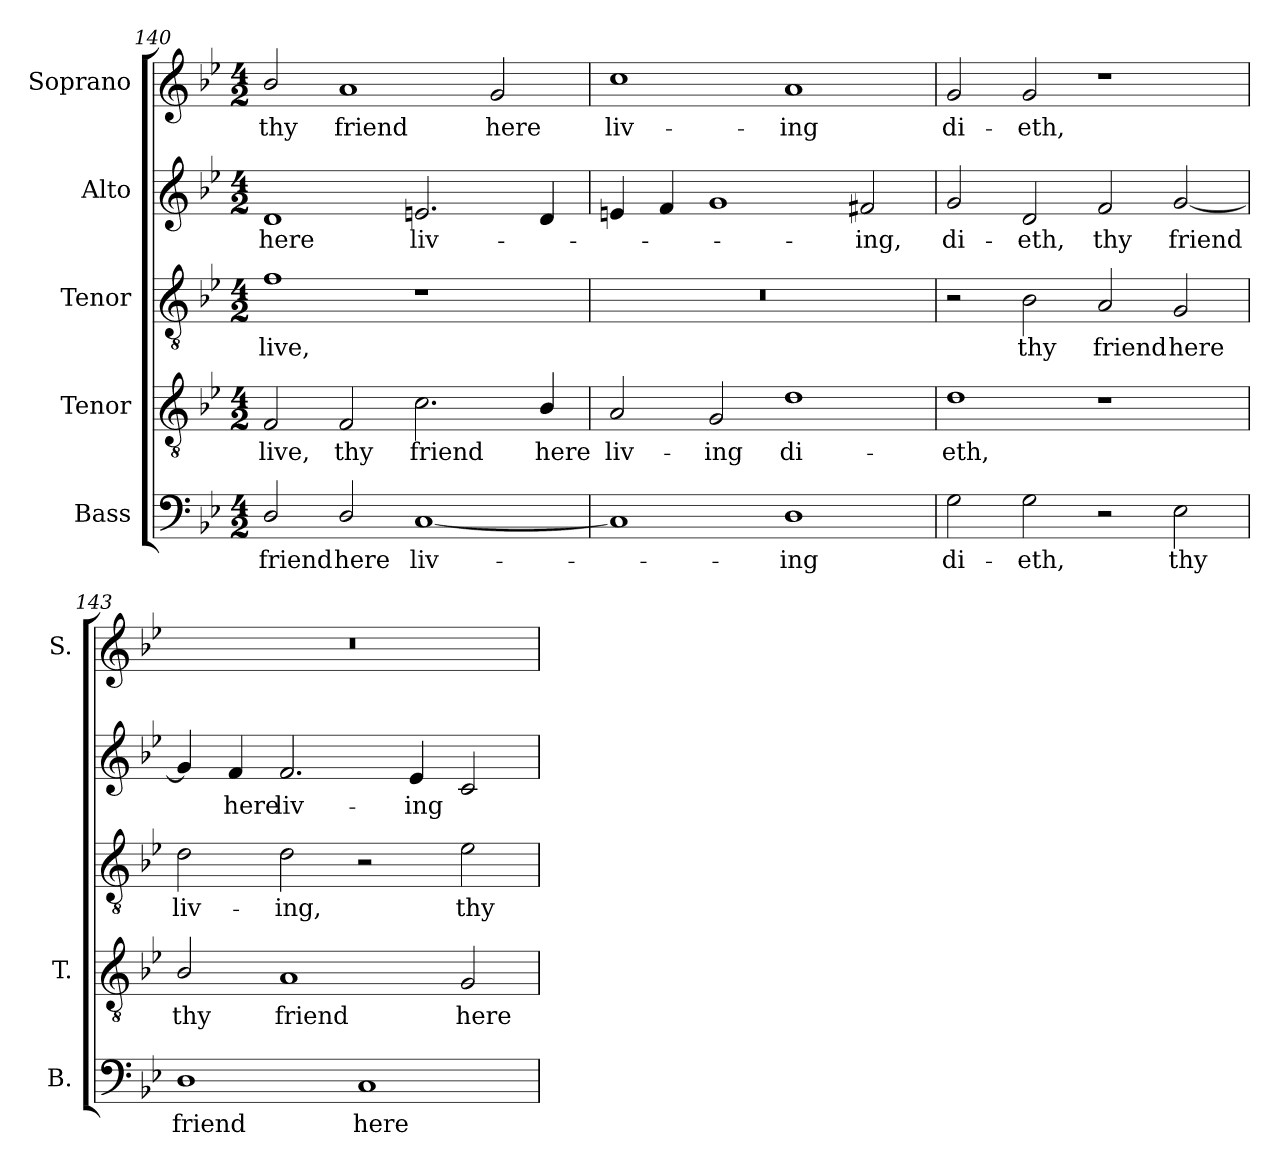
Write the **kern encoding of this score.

**kern	**text	**kern	**text	**kern	**text	**kern	**text	**kern	**text
*part5	*part5	*part4	*part4	*part3	*part3	*part2	*part2	*part1	*part1
*staff5	*staff5	*staff4	*staff4	*staff3	*staff3	*staff2	*staff2	*staff1	*staff1
*I"Bass	*	*I"Tenor	*	*I"Tenor	*	*I"Alto	*	*I"Soprano	*
*I'B.	*	*I'T.	*	*	*	*	*	*I'S.	*
*clefF4	*	*clefGv2	*	*clefGv2	*	*clefG2	*	*clefG2	*
*	*	*ITrd7c12	*	*ITrd7c12	*	*ITrd7c12	*	*	*
*k[b-e-]	*	*k[b-e-]	*	*k[b-e-]	*	*k[b-e-]	*	*k[b-e-]	*
*B-:	*	*B-:	*	*B-:	*	*B-:	*	*B-:	*
*M4/2	*	*M4/2	*	*M4/2	*	*M4/2	*	*M4/2	*
=140	=140	=140	=140	=140	=140	=140	=140	=140	=140
!	!LO:LY:b:color=#000000	!	!	!	!	!	!	!	!
!	!	!	!LO:LY:b:color=#000000	!	!	!	!	!	!
!	!	!	!	!	!LO:LY:b:color=#000000	!	!	!	!
!	!	!	!	!	!	!	!LO:LY:b:color=#000000	!	!
!	!	!	!	!	!	!	!	!	!LO:LY:b:color=#000000
2Di/	friend	2FFi/	live,	1Fi	live,	1Di	here	2b-i/	thy
!	!LO:LY:b:color=#000000	!	!	!	!	!	!	!	!
!	!	!	!LO:LY:b:color=#000000	!	!	!	!	!	!
!	!	!	!	!	!	!	!	!	!LO:LY:b:color=#000000
2Di/	here	2FFi/	thy	.	.	.	.	1ai	friend
!	!LO:LY:b:color=#000000	!	!	!	!	!	!	!	!
!	!	!	!LO:LY:b:color=#000000	!	!	!	!	!	!
!	!	!	!	!	!	!	!LO:LY:b:color=#000000	!	!
[1Ci	liv-	2.Ci\	friend	1r	.	2.Eni/	liv-	.	.
!	!	!	!	!	!	!	!	!	!LO:LY:b:color=#000000
.	.	.	.	.	.	.	.	2gi/	here
!	!	!	!LO:LY:b:color=#000000	!	!	!	!	!	!
.	.	4BB-i/	here	.	.	4Di/	.	.	.
=141	=141	=141	=141	=141	=141	=141	=141	=141	=141
!	!	!	!LO:LY:b:color=#000000	!LO:N:vis=1	!	!	!	!	!
!	!	!	!	!	!	!	!	!	!LO:LY:b:color=#000000
1Ci]	.	2AAi/	liv-	0r	.	4Eni/	.	1cci	liv-
.	.	.	.	.	.	4Fi/	.	.	.
!	!	!	!LO:LY:b:color=#000000	!	!	!	!	!	!
.	.	2GGi/	-ing	.	.	1Gi	.	.	.
!	!LO:LY:b:color=#000000	!	!	!	!	!	!	!	!
!	!	!	!LO:LY:b:color=#000000	!	!	!	!	!	!
!	!	!	!	!	!	!	!	!	!LO:LY:b:color=#000000
1Di	-ing	1Di	di-	.	.	.	.	1ai	-ing
!	!	!	!	!	!	!	!LO:LY:b:color=#000000	!	!
.	.	.	.	.	.	2F#Xi/	-ing,	.	.
=142	=142	=142	=142	=142	=142	=142	=142	=142	=142
!	!LO:LY:b:color=#000000	!	!	!	!	!	!	!	!
!	!	!	!LO:LY:b:color=#000000	!	!	!	!	!	!
!	!	!	!	!	!	!	!LO:LY:b:color=#000000	!	!
!	!	!	!	!	!	!	!	!	!LO:LY:b:color=#000000
2Gi\	di-	1Di	-eth,	2r	.	2Gi/	di-	2gi/	di-
!	!LO:LY:b:color=#000000	!	!	!	!	!	!	!	!
!	!	!	!	!	!LO:LY:b:color=#000000	!	!	!	!
!	!	!	!	!	!	!	!LO:LY:b:color=#000000	!	!
!	!	!	!	!	!	!	!	!	!LO:LY:b:color=#000000
2Gi\	-eth,	.	.	2BB-i\	thy	2Di/	-eth,	2gi/	-eth,
!	!	!	!	!	!LO:LY:b:color=#000000	!	!	!	!
!	!	!	!	!	!	!	!LO:LY:b:color=#000000	!	!
2r	.	1r	.	2AAi/	friend	2Fi/	thy	1r	.
!	!LO:LY:b:color=#000000	!	!	!	!	!	!	!	!
!	!	!	!	!	!LO:LY:b:color=#000000	!	!	!	!
!	!	!	!	!	!	!	!LO:LY:b:color=#000000	!	!
2E-i\	thy	.	.	2GGi/	here	[2Gi/	friend	.	.
=143	=143	=143	=143	=143	=143	=143	=143	=143	=143
!	!LO:LY:b:color=#000000	!	!	!	!	!	!	!	!
!	!	!	!LO:LY:b:color=#000000	!	!	!	!	!	!
!	!	!	!	!	!LO:LY:b:color=#000000	!	!	!LO:N:vis=1	!
1Di	friend	2BB-i/	thy	2Di\	liv-	4Gi/]	.	0r	.
!	!	!	!	!	!	!	!LO:LY:b:color=#000000	!	!
.	.	.	.	.	.	4Fi/	here	.	.
!	!	!	!LO:LY:b:color=#000000	!	!	!	!	!	!
!	!	!	!	!	!LO:LY:b:color=#000000	!	!	!	!
!	!	!	!	!	!	!	!LO:LY:b:color=#000000	!	!
.	.	1AAi	friend	2Di\	-ing,	2.Fi/	liv-	.	.
!	!LO:LY:b:color=#000000	!	!	!	!	!	!	!	!
1Ci	here	.	.	2r	.	.	.	.	.
!	!	!	!	!	!	!	!LO:LY:b:color=#000000	!	!
.	.	.	.	.	.	4E-i/	-ing	.	.
!	!	!	!LO:LY:b:color=#000000	!	!	!	!	!	!
!	!	!	!	!	!LO:LY:b:color=#000000	!	!	!	!
.	.	2GGi/	here	2E-i\	thy	2Ci/	.	.	.
=	=	=	=	=	=	=	=	=	=
*-	*-	*-	*-	*-	*-	*-	*-	*-	*-
